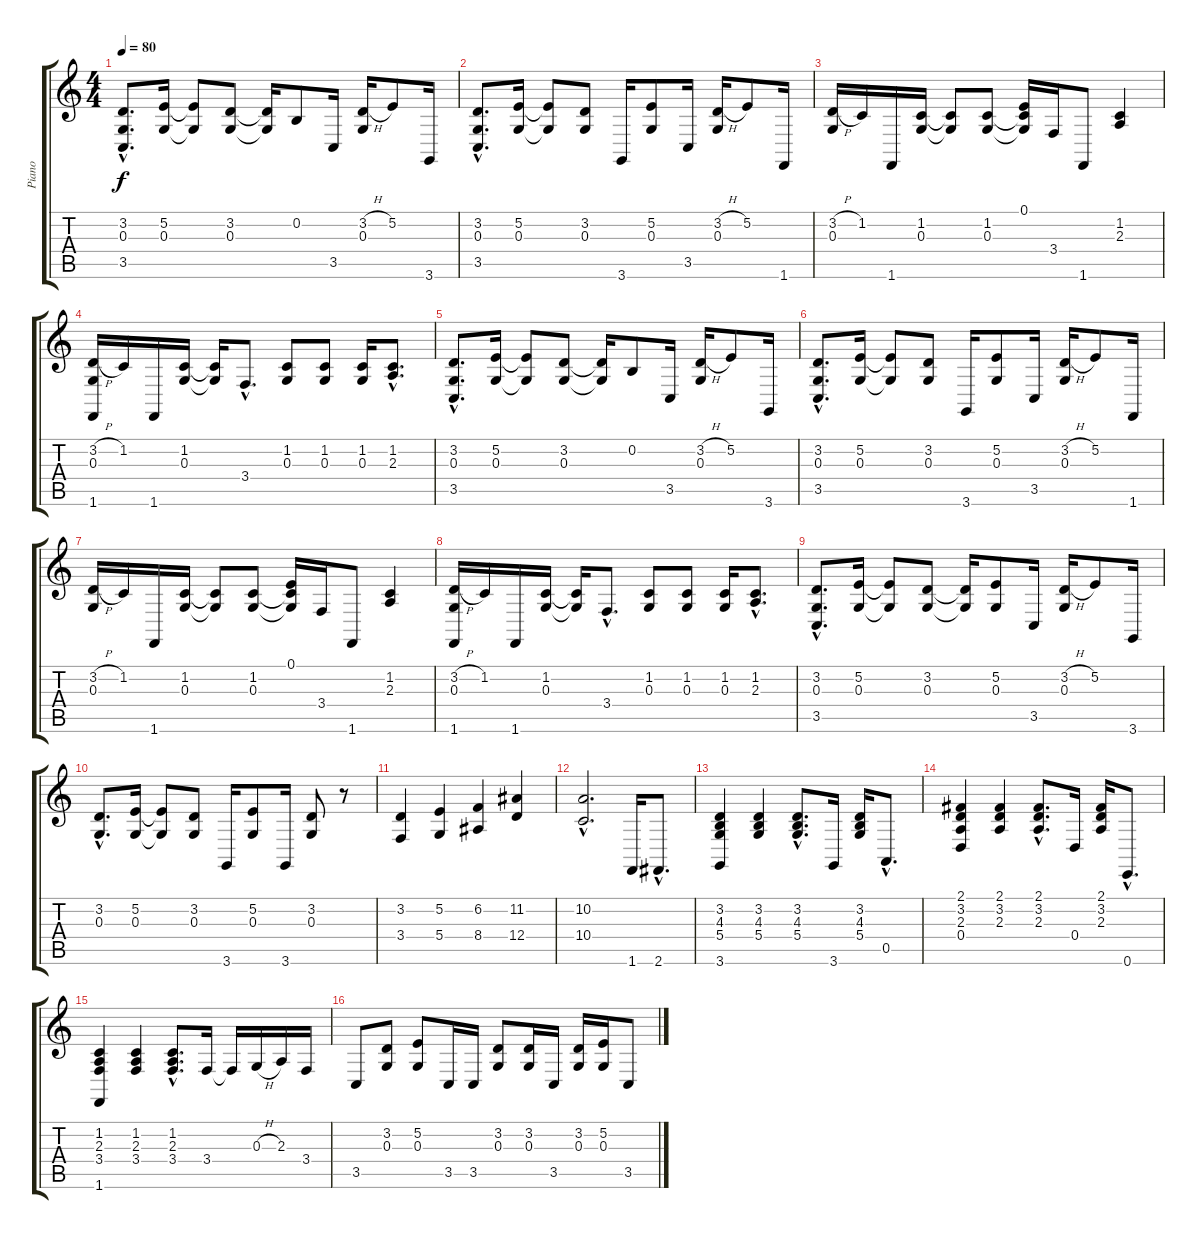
\track ("Piano" "Piano") {instrument brightacousticpiano}
\staff {score tabs}
\tuning (E4 B3 G3 D3 A2 E2) {hide}
\ts (4 4)
\tempo 80
\clef g2
\ks c
(3.2{hac} 0.3{hac} 3.5{hac}).8{d dy f} (5.2 0.3).16 (5.2{t} 0.3{t}).8 (3.2 0.3).8 (3.2{t} 0.3{t}).16 0.2.8 3.5.16 (3.2{h} 0.3).16 5.2.8 3.6.16 |
(3.2{hac} 0.3{hac} 3.5{hac}).8{d} (5.2 0.3).16 (5.2{t} 0.3{t}).8 (3.2 0.3).8 3.6.16 (5.2 0.3).8 3.5.16 (3.2{h} 0.3).16 5.2.8 1.6.16 |
(3.2{h} 0.3).16 1.2.16 1.6.16 (1.2 0.3).16 (1.2{t} 0.3{t}).8 (1.2 0.3).8 (0.1 1.2{t} 0.3{t}).16 3.4.16 1.6.8 (1.2 2.3).4 |
(3.2{h} 0.3 1.6).16 1.2.16 1.6.16 (1.2 0.3).16 (1.2{t} 0.3{t}).16 3.4{hac}.8{d} (1.2 0.3).8 (1.2 0.3).8 (1.2 0.3).16 (1.2{hac} 2.3{hac}).8{d} |
(3.2{hac} 0.3{hac} 3.5{hac}).8{d} (5.2 0.3).16 (5.2{t} 0.3{t}).8 (3.2 0.3).8 (3.2{t} 0.3{t}).16 0.2.8 3.5.16 (3.2{h} 0.3).16 5.2.8 3.6.16 |
(3.2{hac} 0.3{hac} 3.5{hac}).8{d} (5.2 0.3).16 (5.2{t} 0.3{t}).8 (3.2 0.3).8 3.6.16 (5.2 0.3).8 3.5.16 (3.2{h} 0.3).16 5.2.8 1.6.16 |
(3.2{h} 0.3).16 1.2.16 1.6.16 (1.2 0.3).16 (1.2{t} 0.3{t}).8 (1.2 0.3).8 (0.1 1.2{t} 0.3{t}).16 3.4.16 1.6.8 (1.2 2.3).4 |
(3.2{h} 0.3 1.6).16 1.2.16 1.6.16 (1.2 0.3).16 (1.2{t} 0.3{t}).16 3.4{hac}.8{d} (1.2 0.3).8 (1.2 0.3).8 (1.2 0.3).16 (1.2{hac} 2.3{hac}).8{d} |
(3.2{hac} 0.3{hac} 3.5{hac}).8{d} (5.2 0.3).16 (5.2{t} 0.3{t}).8 (3.2 0.3).8 (3.2{t} 0.3{t}).16 (5.2 0.3).8 3.5.16 (3.2{h} 0.3).16 5.2.8 3.6.16 |
(3.2{hac} 0.3).8{d} (5.2 0.3).16 (5.2{t} 0.3{t}).8 (3.2 0.3).8 3.6.16 (5.2 0.3).8 3.6.16 (3.2 0.3).8 r.8 |
(3.2 3.4).4 (5.2 5.4).4 (6.2 8.4).4 (11.2 12.4).4 |
(10.2{hac} 10.4{hac}).2{d} 1.6.16 2.6{hac}.8{d} |
(3.2 4.3 5.4 3.6).4 (3.2 4.3 5.4).4 (3.2{hac} 4.3{hac} 5.4{hac}).8{d} 3.6.16 (3.2 4.3 5.4).16 0.5{hac}.8{d} |
(2.1 3.2 2.3 0.4).4 (2.1 3.2 2.3).4 (2.1{hac} 3.2{hac} 2.3{hac}).8{d} 0.4.16 (2.1 3.2 2.3).16 0.6{hac}.8{d} |
(1.2 2.3 3.4 1.6).4 (1.2 2.3 3.4).4 (1.2{hac} 2.3{hac} 3.4{hac}).8{d} 3.4.16 3.4{t}.16 0.3{h}.16 2.3.16 3.4.16 |
3.5.8 (3.2 0.3).8 (5.2 0.3).8 3.5.16 3.5.16 (3.2 0.3).8 (3.2 0.3).16 3.5.16 (3.2 0.3).16 (5.2 0.3).16 3.5.8
